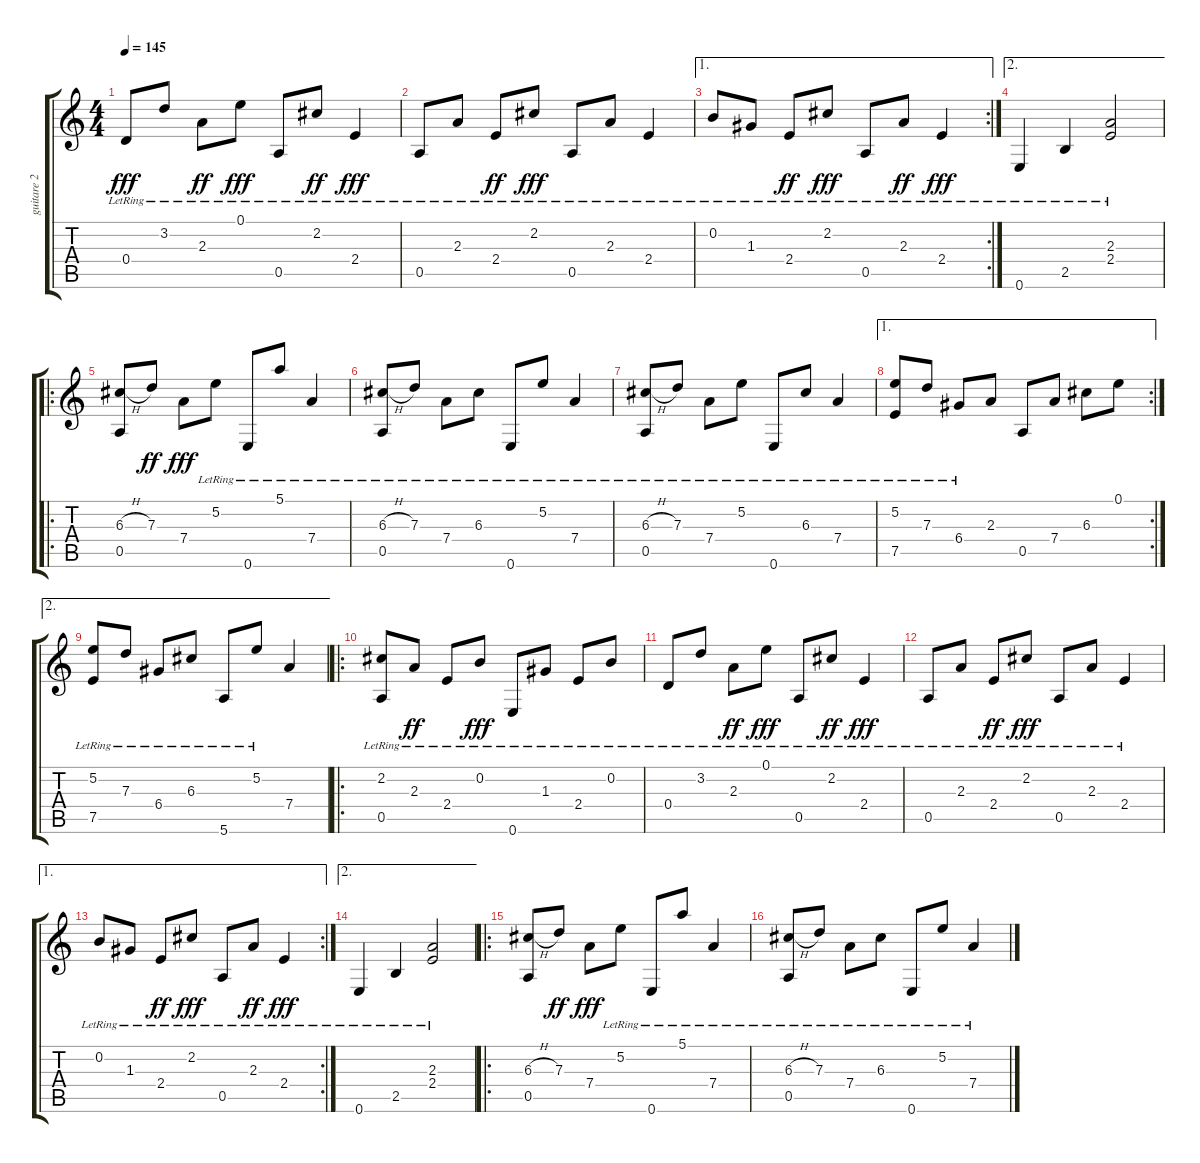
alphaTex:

\track ("guitare 2" "guitare 2") {instrument acousticguitarnylon}
\staff {score tabs}
\tuning (E4 B3 G3 D3 A2 E2) {hide}
\ts (4 4)
\tempo 145
\clef g2
\ks c
0.4{lr}.8{dy fff} 3.2{lr}.8 2.3{lr}.8{dy ff} 0.1{lr}.8{dy fff} 0.5{lr}.8 2.2{lr}.8{dy ff} 2.4{lr}.4{dy fff} |
0.5{lr}.8 2.3{lr}.8 2.4{lr}.8{dy ff} 2.2{lr}.8{dy fff} 0.5{lr}.8 2.3{lr}.8 2.4{lr}.4 |
\ae 1
\rc 2
0.2{lr}.8 1.3{lr}.8 2.4{lr}.8{dy ff} 2.2{lr}.8{dy fff} 0.5{lr}.8 2.3{lr}.8{dy ff} 2.4{lr}.4{dy fff} |
\ae 2
0.6{lr}.4 2.5{lr}.4 (2.3 2.4{lr}).2 |
\ro
(6.3{h} 0.5).8 7.3.8{dy ff} 7.4.8{dy fff} 5.2{lr}.8 0.6{lr}.8 5.1{lr}.8 7.4{lr}.4 |
(6.3{h} 0.5{lr}).8 7.3{lr}.8 7.4{lr}.8 6.3{lr}.8 0.6{lr}.8 5.2{lr}.8 7.4{lr}.4 |
(6.3{h} 0.5{lr}).8 7.3{lr}.8 7.4{lr}.8 5.2{lr}.8 0.6{lr}.8 6.3{lr}.8 7.4{lr}.4 |
\ae 1
\rc 2
(5.2{lr} 7.5{lr}).8 7.3{lr}.8 6.4{lr}.8 2.3.8 0.5.8 7.4.8 6.3.8 0.1.8 |
\ae 2
(5.2{lr} 7.5{lr}).8 7.3{lr}.8 6.4{lr}.8 6.3{lr}.8 5.6{lr}.8 5.2{lr}.8 7.4.4 |
\ro
(2.2{lr} 0.5{lr}).8 2.3{lr}.8{dy ff} 2.4{lr}.8 0.2{lr}.8{dy fff} 0.6{lr}.8 1.3{lr}.8 2.4{lr}.8 0.2{lr}.8 |
0.4{lr}.8 3.2{lr}.8 2.3{lr}.8{dy ff} 0.1{lr}.8{dy fff} 0.5{lr}.8 2.2{lr}.8{dy ff} 2.4{lr}.4{dy fff} |
0.5{lr}.8 2.3{lr}.8 2.4{lr}.8{dy ff} 2.2{lr}.8{dy fff} 0.5{lr}.8 2.3{lr}.8 2.4{lr}.4 |
\ae 1
\rc 2
0.2{lr}.8 1.3{lr}.8 2.4{lr}.8{dy ff} 2.2{lr}.8{dy fff} 0.5{lr}.8 2.3{lr}.8{dy ff} 2.4{lr}.4{dy fff} |
\ae 2
0.6{lr}.4 2.5{lr}.4 (2.3 2.4{lr}).2 |
\ro
(6.3{h} 0.5).8 7.3.8{dy ff} 7.4.8{dy fff} 5.2{lr}.8 0.6{lr}.8 5.1{lr}.8 7.4{lr}.4 |
(6.3{h} 0.5{lr}).8 7.3{lr}.8 7.4{lr}.8 6.3{lr}.8 0.6{lr}.8 5.2{lr}.8 7.4{lr}.4
